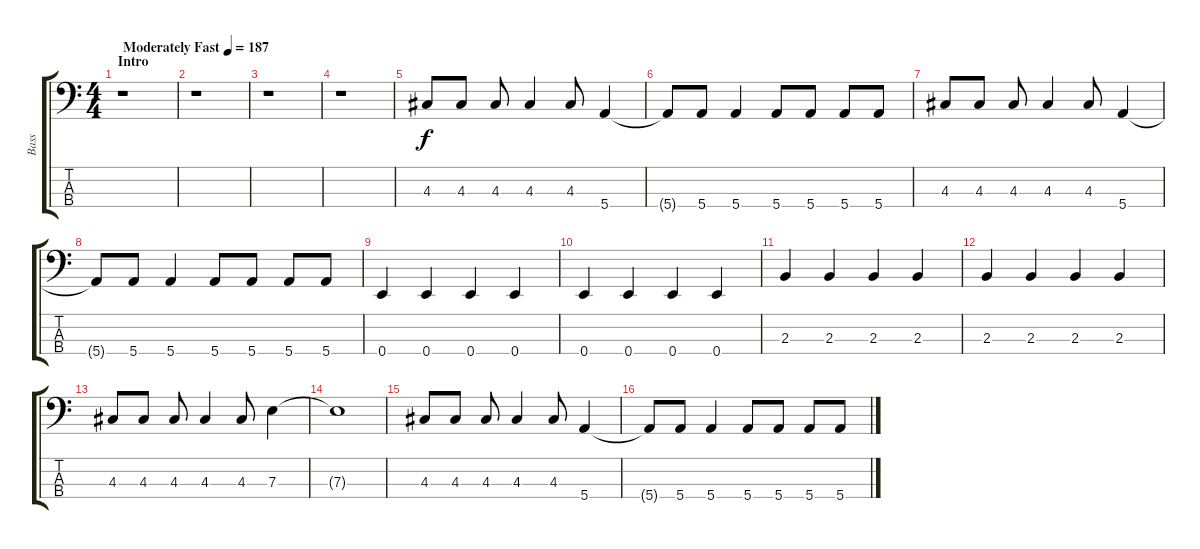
\track ("Bass" "Bass") {instrument electricbassfinger}
\staff {score tabs}
\tuning (G2 D2 A1 E1) {hide}
\ts (4 4)
\section ("" "Intro")
\tempo (187 "Moderately Fast")
\clef f4
\ks c
r.1{dy f instrument electricbassfinger} |
r.1 |
r.1 |
r.1 |
4.3.8 4.3.8 4.3.8 4.3.4 4.3.8 5.4.4 |
5.4{t}.8 5.4.8 5.4.4 5.4.8 5.4.8 5.4.8 5.4.8 |
4.3.8 4.3.8 4.3.8 4.3.4 4.3.8 5.4.4 |
5.4{t}.8 5.4.8 5.4.4 5.4.8 5.4.8 5.4.8 5.4.8 |
0.4.4 0.4.4 0.4.4 0.4.4 |
0.4.4 0.4.4 0.4.4 0.4.4 |
2.3.4 2.3.4 2.3.4 2.3.4 |
2.3.4 2.3.4 2.3.4 2.3.4 |
4.3.8 4.3.8 4.3.8 4.3.4 4.3.8 7.3.4 |
7.3{t}.1 |
4.3.8 4.3.8 4.3.8 4.3.4 4.3.8 5.4.4 |
5.4{t}.8 5.4.8 5.4.4 5.4.8 5.4.8 5.4.8 5.4.8
